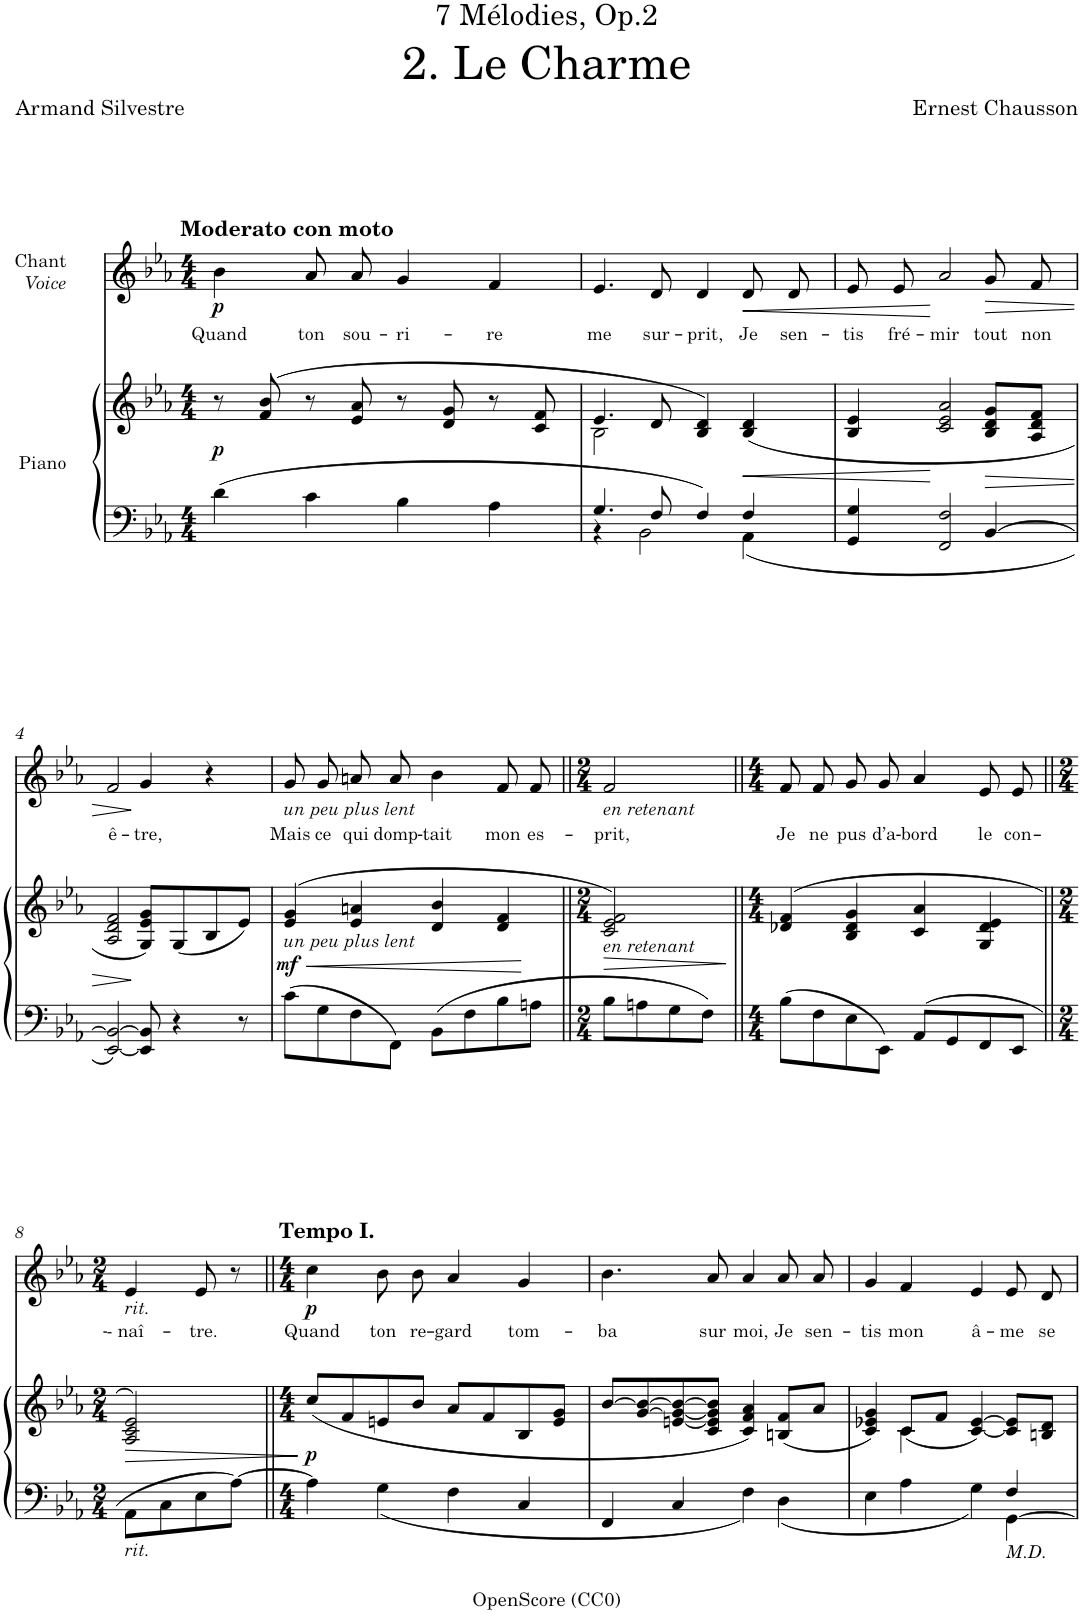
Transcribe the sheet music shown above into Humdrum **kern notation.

**kern	**kern	**dynam	**kern	**text	**dynam
*part2	*part2	*part2	*part1	*part1	*part1
*staff3	*staff2	*staff2/3	*staff1	*staff1	*staff1
*I"Piano	*	*	*I"Chant Voice	*	*
*I'Pno	*	*	*	*	*
*clefF4	*clefG2	*	*clefG2	*	*
*k[b-e-a-]	*k[b-e-a-]	*	*k[b-e-a-]	*	*
*M4/4	*M4/4	*	*M4/4	*	*
=1	=1	=1	=1	=1	=1
!	!	!	!LO:TX:a:B:t=Moderato con moto	!	!
!	!	!LO:DY:a=2	!	!LO:LY:b	!LO:DY:b
4d\	8r	p	4b-\	Quand	p
.	(8f/ 8b-/	.	.	.	.
!	!	!	!	!LO:LY:b	!
4c\	8r	.	8a-/L	ton	.
!	!	!	!	!LO:LY:b	!
.	8e-/ 8a-/	.	8a-/J	sou-	.
!	!	!	!	!LO:LY:b	!
4B-\	8r	.	4g/	-ri-	.
.	8d/ 8g/	.	.	.	.
!	!	!	!	!LO:LY:b	!
4A-\	8r	.	4f/	-re	.
.	8c/ 8f/	.	.	.	.
=2	=2	=2	=2	=2	=2
*^	*^	*	*	*	*
!	!	!	!	!	!	!LO:LY:b	!
4.G/	4r	4.e-/	2B-\	.	4.e-/	me	.
.	2BB-\	.	.	.	.	.	.
!	!	!	!	!	!	!LO:LY:b	!
8F/	.	8d/	.	.	8d/	sur-	.
!	!	!	!	!	!	!LO:LY:b	!
4F/	.	4B-/ 4d/)	2ryy	.	4d/	-prit,	.
!	!	!	!	!	!	!LO:LY:b	!LO:HP:b
4F/	4AA-\	(<4B-/ 4d/	.	.	8d/L	Je	<
!	!	!	!	!	!	!LO:LY:b	!
.	.	.	.	.	8d/J	sen-	.
*v	*v	*	*	*	*	*	*
*	*v	*v	*	*	*	*
=3	=3	=3	=3	=3	=3
!	!	!	!	!LO:LY:b	!
4GG/ 4G/	4B-/ 4e-/	.	8e-/L	-tis	.
!	!	!	!	!LO:LY:b	!
.	.	.	8e-/J	fré-	.
!	!	!	!	!LO:LY:b	!
2FF/ 2F/	2c/ 2e-/ 2a-/	.	2a-/	-mir	[
!	!	!	!	!LO:LY:b	!LO:HP:b
[>4BB-/	8B-/ 8d/ 8g/L	.	8g/L	tout	>
!	!	!	!	!LO:LY:b	!
.	8A-/ 8d/ 8f/J	.	8f/J	non	.
!!LO:LB:g=z
=4	=4	=4	=4	=4	=4
!	!	!	!	!LO:LY:b	!
[2EE-/ 2BB-/_	2A-/ 2d/ 2f/	.	2f/	ê-	.
!	!	!	!	!LO:LY:b	!
8EE-/] 8BB-/]	8G/ 8e-/ 8g/L)	.	4g/	-tre,	]
4r	(8G/	.	.	.	.
.	8B-/	.	4r	.	.
8r	8e-/J)	.	.	.	.
=5	=5	=5	=5	=5	=5
!	!	!	!LO:TX:b:i:t=un peu plus lent	!	!
!	!LO:TX:b:i:t=un peu plus lent	!	!	!	!
!	!	!LO:DY:a=2	!	!LO:LY:b	!
8c\L	(>4e-/ 4g/	mf	8g/L	Mais	.
!	!	!	!	!LO:LY:b	!
8G\	.	.	8g/J	ce	.
!	!	!	!	!LO:LY:b	!
8F\	4e-/ 4an/	.	8an/L	qui	.
!	!	!	!	!LO:LY:b	!
8FF\J	.	.	8a/J	domp-	.
!	!	!	!	!LO:LY:b	!
8BB-\L	4d/ 4b-/	.	4b-\	-tait	.
8F\	.	.	.	.	.
!	!	!	!	!LO:LY:b	!
8B-\	4d/ 4f/	.	8f/L	mon	.
!	!	!	!	!LO:LY:b	!
8An\J	.	.	8f/J	es-	.
=6||	=6||	=6||	=6||	=6||	=6||
*M2/4	*M2/4	*	*M2/4	*	*
!	!	!	!LO:TX:b:i:t=en retenant	!	!
!	!LO:TX:b:i:t=en retenant	!	!	!	!
!	!	!	!	!LO:LY:b	!
8B-\L	2c/ 2e-/ 2f/)	.	2f/	-prit,	.
8An\	.	.	.	.	.
8G\	.	.	.	.	.
8F\J	.	.	.	.	.
=7||	=7||	=7||	=7||	=7||	=7||
*M4/4	*M4/4	*	*M4/4	*	*
!	!	!	!	!LO:LY:b	!
8B-\L	(>4d-X/ 4f/	.	8f/L	Je	.
!	!	!	!	!LO:LY:b	!
8F\	.	.	8f/J	ne	.
!	!	!	!	!LO:LY:b	!
8E-\	4B-/ 4d-/ 4g/	.	8g/L	pus	.
!	!	!	!	!LO:LY:b	!
8EE-\J	.	.	8g/J	d’a-	.
!	!	!	!	!LO:LY:b	!
8AA-/L	4c/ 4a-/	.	4a-/	-bord	.
8GG/	.	.	.	.	.
!	!	!	!	!LO:LY:b	!
8FF/	4G/ 4d-/ 4e-/	.	8e-/L	le	.
!	!	!	!	!LO:LY:b	!
8EE-/J	.	.	8e-/J	con-	.
!!LO:LB:g=z
=8||	=8||	=8||	=8||	=8||	=8||
*M2/4	*M2/4	*	*M2/4	*	*
!	!	!	!LO:TX:b:i:t=rit.	!	!
!LO:TX:b:i:t=rit.	!	!	!	!	!
!	!	!	!	!LO:LY:b	!
8AA-\L	2A-/ 2c/ 2e-/)	.	4e-/	-- naî-	.
8C\	.	.	.	.	.
!	!	!	!	!LO:LY:b	!
8E-\	.	.	8e-/	-tre.	.
[8A-\J	.	.	8r	.	.
=9||	=9||	=9||	=9||	=9||	=9||
*M4/4	*M4/4	*	*M4/4	*	*
!	!	!	!LO:TX:a:B:t=Tempo I.	!	!
!	!	!LO:DY:a=2	!	!LO:LY:b	!LO:DY:b
4A-\]	(<8cc/L	p	4cc\	Quand	p
.	8f/	.	.	.	.
!	!	!	!	!LO:LY:b	!
4G\	8en/	.	8b-\L	ton	.
!	!	!	!	!LO:LY:b	!
.	8b-/J	.	8b-\J	re-	.
!	!	!	!	!LO:LY:b	!
4F\	8a-/L	.	4a-/	-gard	.
.	8f/	.	.	.	.
!	!	!	!	!LO:LY:b	!
4C/	8B-/	.	4g/	tom-	.
.	8e/ 8g/J	.	.	.	.
=10	=10	=10	=10	=10	=10
!	!	!	!	!LO:LY:b	!
4FF/	[>8b-/L	.	4.b-\	-ba	.
.	[>8g/ 8b-/_	.	.	.	.
4C/	[8en/ 8g/_ 8b-/_	.	.	.	.
!	!	!	!	!LO:LY:b	!
.	8c/ 8e/] 8g/] 8b-/]J	.	8a-/	sur	.
!	!	!	!	!LO:LY:b	!
4F\	4c/ 4f/ 4a-/)	.	4a-/	moi,	.
!	!	!	!	!LO:LY:b	!
4D\	(8Bn/ 8f/L	.	8a-/L	Je	.
!	!	!	!	!LO:LY:b	!
.	8a-/J	.	8a-/J	sen-	.
=11	=11	=11	=11	=11	=11
*^	*^	*	*	*	*
!	!	!	!	!	!	!LO:LY:b	!
2.ryy	4E-\	4c/ 4e-X/ 4g/)	4ryy	.	4g/	-tis	.
!	!	!	!	!	!	!LO:LY:b	!
.	4A-\	(<8c/L	4c\	.	4f/	mon	.
.	.	8f/J	.	.	.	.	.
!	!	!	!	!	!	!LO:LY:b	!
.	4G\	[<4c/ [4e-/)	2ryy	.	4e-/	â-	.
!LO:TX:b:i:t=M.D.	!	!	!	!	!	!	!
!	!	!	!	!	!	!LO:LY:b	!
4F/	[>4GG\	8c/] 8e-/]L	.	.	8e-/L	-me	.
!	!	!	!	!	!	!LO:LY:b	!
.	.	8Bn/ 8d/J	.	.	8d/J	se	.
*v	*v	*	*	*	*	*	*
*	*v	*v	*	*	*	*
=	=	=	=	=	=
*-	*-	*-	*-	*-	*-
